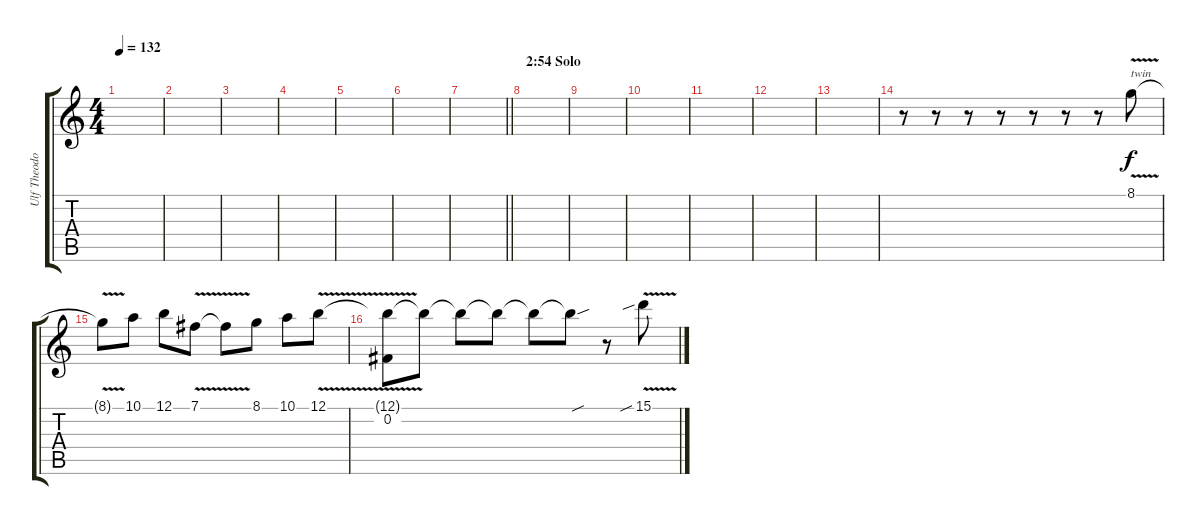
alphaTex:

\track ("Ulf Theodor Schwadorf (Lead Harmony)" "Ulf Theodo") {instrument distortionguitar}
\staff {score tabs}
\tuning (B3 Gb3 D3 A2 E2 B1) {hide}
\ts (4 4)
\tempo 132
\clef g2
\ks c
|
|
|
|
|
|
\barLineRight lightlight
|
\section ("" "2:54 Solo")
|
|
|
|
|
|
r.8 r.8 r.8 r.8 r.8 r.8 r.8 8.1{v}.8{txt "twin"} |
8.1{t}.8 10.1.8 12.1.8 7.1{v}.8 7.1{t}.8 8.1.8 10.1.8 12.1{v}.8 |
(12.1{t} 0.2).8 12.1{t}.8 12.1{t}.8 12.1{t}.8 12.1{t}.8 12.1{sou t}.8 r.8 15.1{v sib}.8
